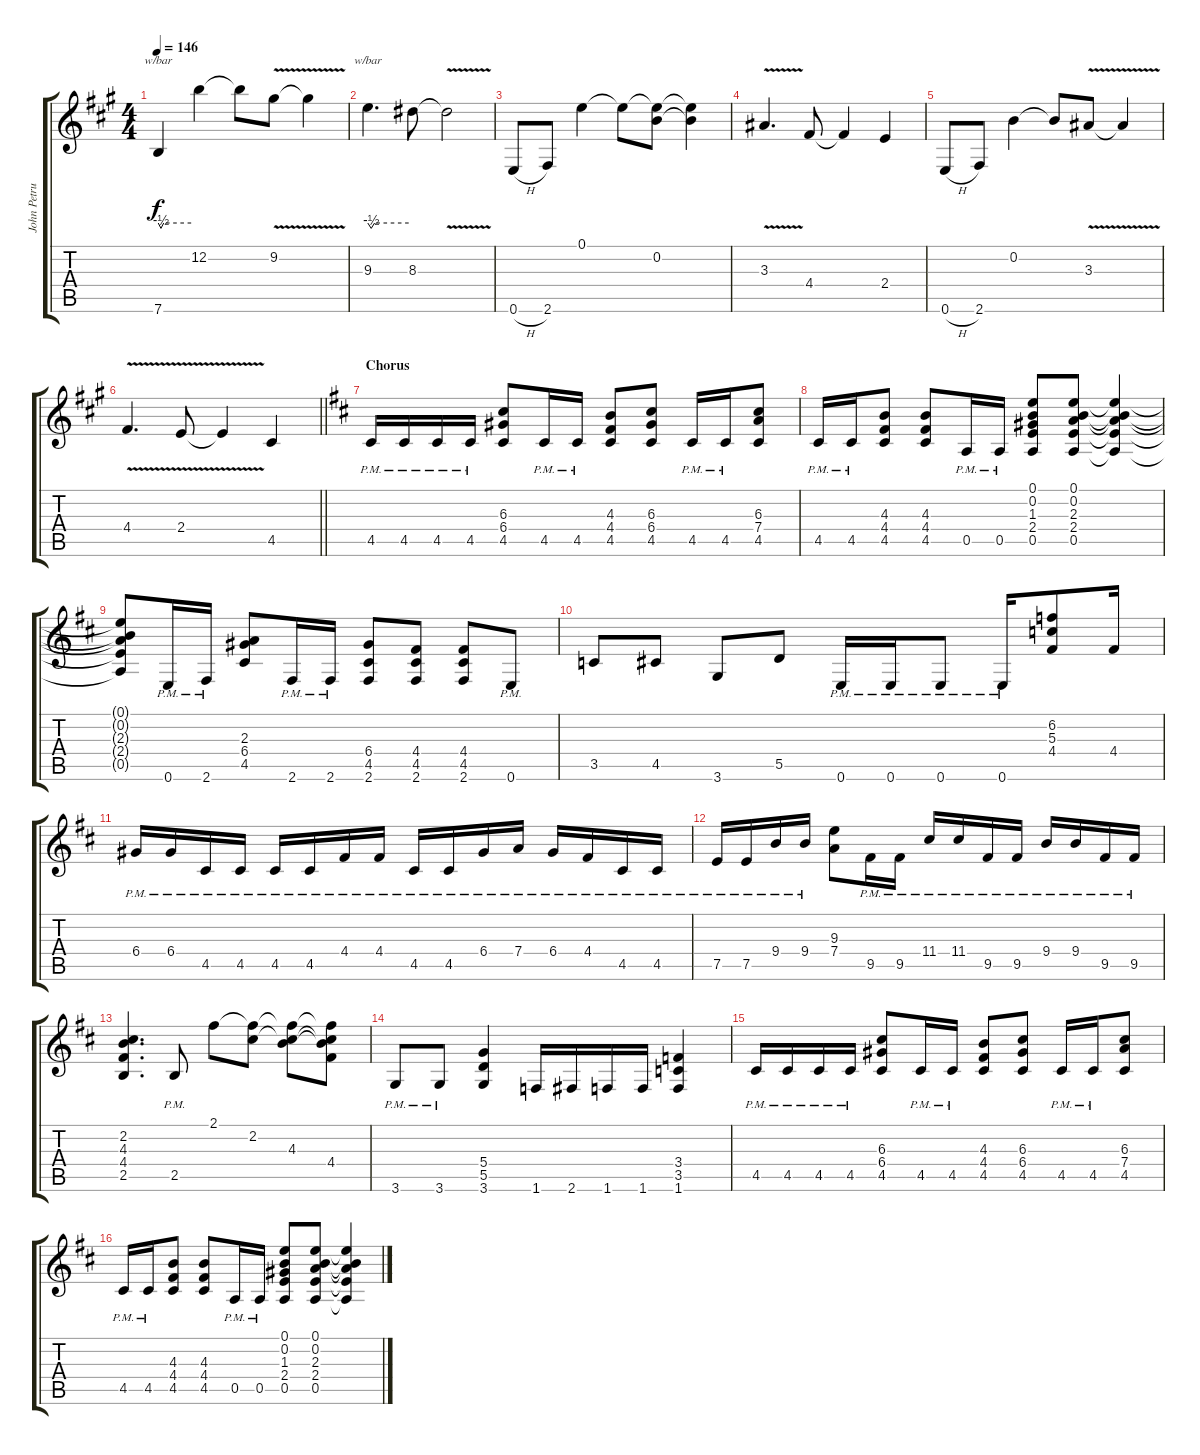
\track ("John Petrucci Lead Guitar" "John Petru") {instrument distortionguitar}
\staff {score tabs}
\tuning (E4 B3 G3 D3 A2 E2) {hide}
\ts (4 4)
\tempo 146
\clef g2
\ks f#minor
7.6.4{tbe (custom default 0 0 5 -2 10 0 60 0) dy f} 12.2.4 12.2{t}.8 9.2{v}.8 9.2{t}.4 |
9.3.4{d tbe (custom default 0 0 5 -2 10 0 60 0)} 8.3.8 8.3{v t}.2 |
0.6{h}.8 2.6.8 0.1.4 0.1{t}.8 (0.1{t} 0.2).8 (0.1{t} 0.2{t}).4 |
3.3{v}.4{d} 4.4.8 4.4{t}.4 2.4.4 |
0.6{h}.8 2.6.8 0.2.4 0.2{t}.8 3.3{v}.8 3.3{t}.4 |
\barLineRight lightlight
4.4{v}.4{d} 2.4{v}.8 2.4{t}.4 4.5.4 |
\section ("" "Chorus")
\ks bminor
4.5{pm}.16{volume 16} 4.5{pm}.16 4.5{pm}.16 4.5{pm}.16 (6.3 6.4 4.5).8 4.5{pm}.16 4.5{pm}.16 (4.3 4.4 4.5).8 (6.3 6.4 4.5).8 4.5{pm}.16 4.5{pm}.16 (6.3 7.4 4.5).8 |
4.5{pm}.16 4.5{pm}.16 (4.3 4.4 4.5).8 (4.3 4.4 4.5).8 0.5{pm}.16 0.5{pm}.16 (0.1 0.2 1.3 2.4 0.5).8 (0.1 0.2 2.3 2.4 0.5).8 (0.1{t} 0.2{t} 2.3{t} 2.4{t} 0.5{t}).4 |
(0.1{t} 0.2{t} 2.3{t} 2.4{t} 0.5{t}).8 0.6{pm}.16 2.6{pm}.16 (2.3 6.4 4.5).8 2.6{pm}.16 2.6{pm}.16 (6.4 4.5 2.6).8 (4.4 4.5 2.6).8 (4.4 4.5 2.6).8 0.6{pm}.8 |
3.5.8 4.5.8 3.6.8 5.5.8 0.6{pm}.16 0.6{pm}.16 0.6{pm}.8 0.6{pm}.16 (6.2 5.3 4.4).8 4.4.16 |
6.4{pm}.16 6.4{pm}.16 4.5{pm}.16 4.5{pm}.16 4.5{pm}.16 4.5{pm}.16 4.4{pm}.16 4.4{pm}.16 4.5{pm}.16 4.5{pm}.16 6.4{pm}.16 7.4{pm}.16 6.4{pm}.16 4.4{pm}.16 4.5{pm}.16 4.5{pm}.16 |
7.5{pm}.16 7.5{pm}.16 9.4{pm}.16 9.4{pm}.16 (9.3 7.4).8 9.5{pm}.16 9.5{pm}.16 11.4{pm}.16 11.4{pm}.16 9.5{pm}.16 9.5{pm}.16 9.4{pm}.16 9.4{pm}.16 9.5{pm}.16 9.5{pm}.16 |
(2.2 4.3 4.4 2.5).4{d} 2.5{pm}.8 2.1.8 (2.1{t} 2.2).8 (2.1{t} 2.2{t} 4.3).8 (2.1{t} 2.2{t} 4.3{t} 4.4).8 |
3.6{pm}.8 3.6{pm}.8 (5.4 5.5 3.6).4 1.6.16 2.6.16 1.6.16 1.6.16 (3.4 3.5 1.6).4 |
4.5{pm}.16 4.5{pm}.16 4.5{pm}.16 4.5{pm}.16 (6.3 6.4 4.5).8 4.5{pm}.16 4.5{pm}.16 (4.3 4.4 4.5).8 (6.3 6.4 4.5).8 4.5{pm}.16 4.5{pm}.16 (6.3 7.4 4.5).8 |
4.5{pm}.16 4.5{pm}.16 (4.3 4.4 4.5).8 (4.3 4.4 4.5).8 0.5{pm}.16 0.5{pm}.16 (0.1 0.2 1.3 2.4 0.5).8 (0.1 0.2 2.3 2.4 0.5).8 (0.1{t} 0.2{t} 2.3{t} 2.4{t} 0.5{t}).4
